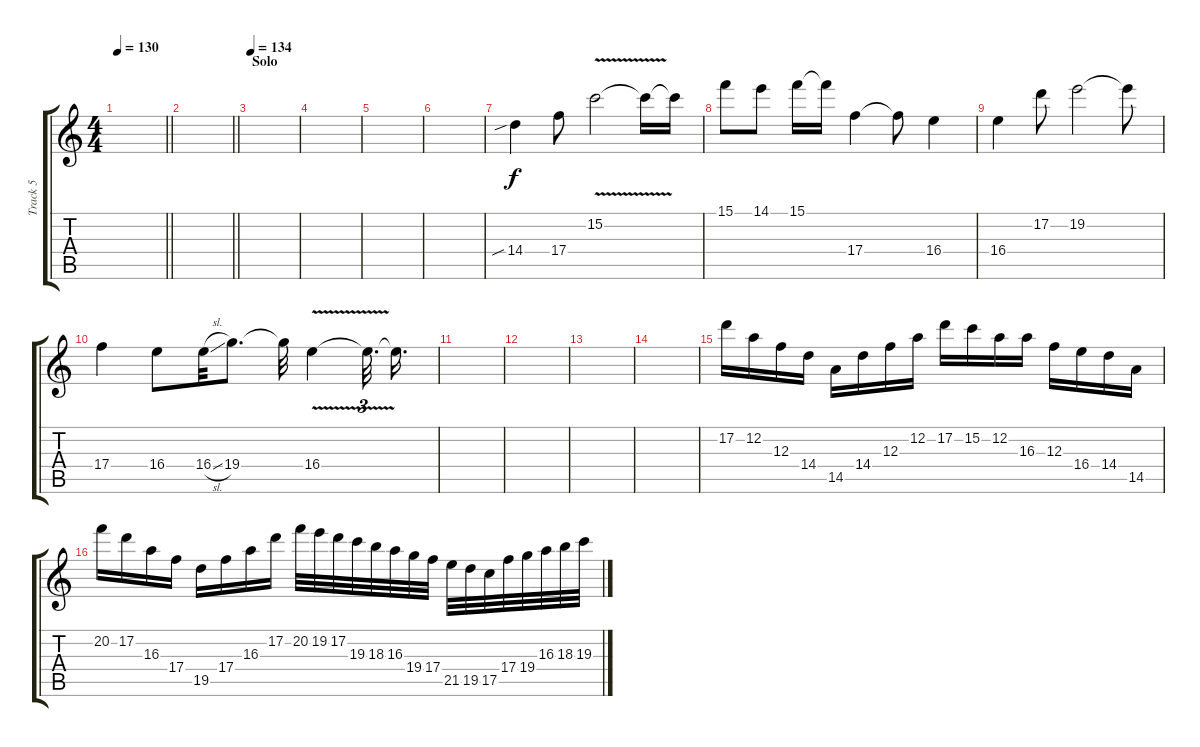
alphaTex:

\track ("Track 5" "Track 5") {instrument overdrivenguitar}
\staff {score tabs}
\tuning (D4 A3 F3 C3 G2 C2) {hide}
\ts (4 4)
\tempo 130
\clef g2
\barLineRight lightlight
\ks c
|
\barLineRight lightlight
|
\section ("" "Solo")
\tempo 134
|
|
|
|
14.4{sib}.4 17.4.8 15.2{v}.2 15.2{t}.16 15.2{t}.16 |
15.1.8 14.1.8 15.1.16 15.1{t}.16 17.4.4 17.4{t}.8 16.4.4 |
16.4.4 17.2.8 19.2.2 19.2{t}.8 |
17.4.4 16.4.8 16.4{sl}.32 19.4.8{d} 19.4{t}.32 16.4{v}.4 16.4{t}.32{d tu (3 2)} 16.4{t}.16{d} |
|
|
|
|
17.2.16 12.2.16 12.3.16 14.4.16 14.5.16 14.4.16 12.3.16 12.2.16 17.2.16 15.2.16 12.2.16 16.3.16 12.3.16 16.4.16 14.4.16 14.5.16 |
20.2.16 17.2.16 16.3.16 17.4.16 19.5.16 17.4.16 16.3.16 17.2.16 20.2.32 19.2.32 17.2.32 19.3.32 18.3.32 16.3.32 19.4.32 17.4.32 21.5.32 19.5.32 17.5.32 17.4.32 19.4.32 16.3.32 18.3.32 19.3.32
